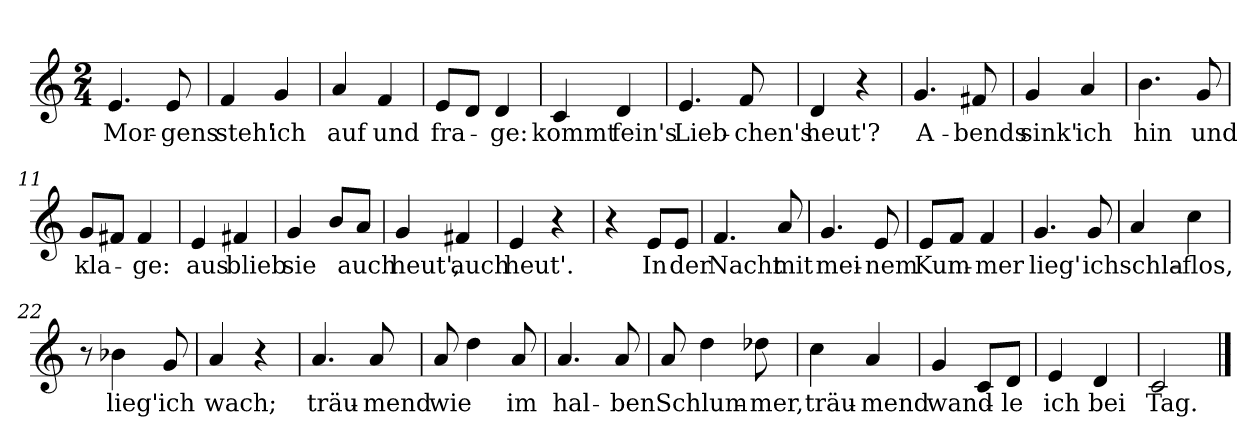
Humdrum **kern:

**kern	**text
*part1	*part1
*staff1	*staff1
*clefG2	*
*k[]	*
*M2/4	*
=1	=1
!	!LO:LY:b
4.e/	Mor-
!	!LO:LY:b
8e/	-gens
=2	=2
!	!LO:LY:b
4f/	steh'
!	!LO:LY:b
4g/	ich
=3	=3
!	!LO:LY:b
4a/	auf
!	!LO:LY:b
4f/	und
=4	=4
!	!LO:LY:b
8e/L	fra-
8d/J	.
!	!LO:LY:b
4d/	-ge:
=5	=5
!	!LO:LY:b
4c/	kommt
!	!LO:LY:b
4d/	fein's
=6	=6
!	!LO:LY:b
4.e/	Lieb-
!	!LO:LY:b
8f/	-chen's
=7	=7
!	!LO:LY:b
4d/	heut'?
4r	.
=8	=8
!	!LO:LY:b
4.g/	A-
!	!LO:LY:b
8f#X/	-bends
=9	=9
!	!LO:LY:b
4g/	sink'
!	!LO:LY:b
4a/	ich
=10	=10
!	!LO:LY:b
4.b\	hin
!	!LO:LY:b
8g/	und
!!LO:LB:g=z
=11	=11
!	!LO:LY:b
8g/L	kla-
8f#X/J	.
!	!LO:LY:b
4f#/	-ge:
=12	=12
!	!LO:LY:b
4e/	aus
!	!LO:LY:b
4f#X/	blieb
=13	=13
!	!LO:LY:b
4g/	sie
8b/L	.
!	!LO:LY:b
8a/J	auch
=14	=14
!	!LO:LY:b
4g/	heut',
!	!LO:LY:b
4f#X/	auch
=15	=15
!	!LO:LY:b
4e/	heut'.
4r	.
=16	=16
4r	.
!	!LO:LY:b
8e/L	In
!	!LO:LY:b
8e/J	der
=17	=17
!	!LO:LY:b
4.f/	Nacht
!	!LO:LY:b
8a/	mit
=18	=18
!	!LO:LY:b
4.g/	mei-
!	!LO:LY:b
8e/	-nem
=19	=19
!	!LO:LY:b
8e/L	Kum-
8f/J	.
!	!LO:LY:b
4f/	-mer
=20	=20
!	!LO:LY:b
4.g/	lieg'
!	!LO:LY:b
8g/	ich
!!LO:LB:g=z
=21	=21
!	!LO:LY:b
4a/	schla-
!	!LO:LY:b
4cc\	-flos,
=22	=22
8r	.
!	!LO:LY:b
4b-X\	lieg'
!	!LO:LY:b
8g/	ich
=23	=23
!	!LO:LY:b
4a/	wach;
4r	.
=24	=24
!	!LO:LY:b
4.a/	träu-
!	!LO:LY:b
8a/	-mend
=25	=25
!	!LO:LY:b
8a/	wie
4dd\	.
!	!LO:LY:b
8a/	im
=26	=26
!	!LO:LY:b
4.a/	hal-
!	!LO:LY:b
8a/	-ben
=27	=27
!	!LO:LY:b
8a/	Schlum-
4dd\	.
!	!LO:LY:b
8dd-X\	-mer,
=28	=28
!	!LO:LY:b
4cc\	träu-
!	!LO:LY:b
4a/	-mend
=29	=29
!	!LO:LY:b
4g/	wand-
8c/L	.
!	!LO:LY:b
8d/J	-le
=30	=30
!	!LO:LY:b
4e/	ich
!	!LO:LY:b
4d/	bei
=31	=31
!	!LO:LY:b
2c/	Tag.
==	==
*-	*-
